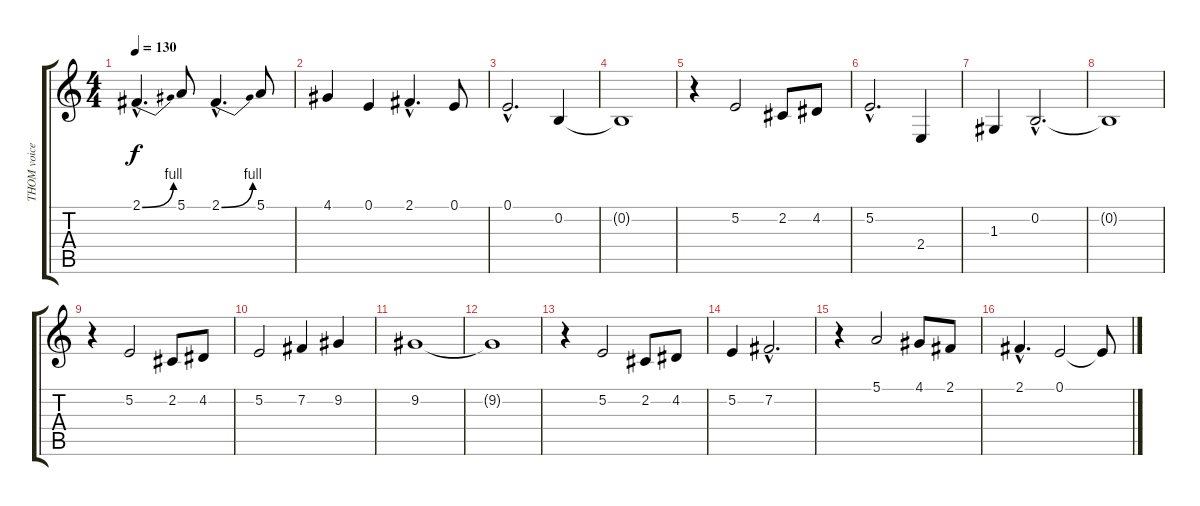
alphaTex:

\track ("THOM voice" "THOM voice") {instrument lead6voice}
\staff {score tabs}
\tuning (E4 B3 G3 D3 A2 E2) {hide}
\ts (4 4)
\tempo 130
\clef g2
\ks c
2.1{be (bend 0 0 60 4) hac}.4{d dy f} 5.1.8 2.1{be (bend 0 0 60 4) hac}.4{d} 5.1.8 |
4.1.4 0.1.4 2.1{hac}.4{d} 0.1.8 |
0.1{hac}.2{d} 0.2.4 |
0.2{t}.1 |
r.4 5.2.2 2.2.8 4.2.8 |
5.2{hac}.2{d} 2.4.4 |
1.3.4 0.2{hac}.2{d} |
0.2{t}.1 |
r.4 5.2.2 2.2.8 4.2.8 |
5.2.2 7.2.4 9.2.4 |
9.2.1 |
9.2{t}.1 |
r.4 5.2.2 2.2.8 4.2.8 |
5.2.4 7.2{hac}.2{d} |
r.4 5.1.2 4.1.8 2.1.8 |
2.1{hac}.4{d} 0.1.2 0.1{t}.8
